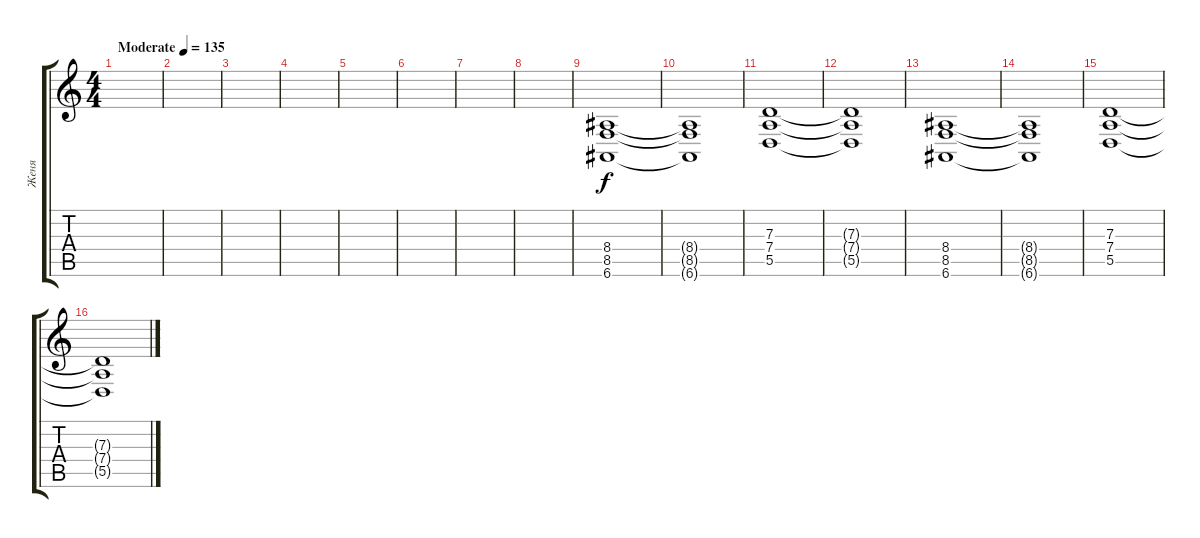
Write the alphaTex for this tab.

\track ("Женя" "Женя") {instrument stringensemble1}
\staff {score tabs}
\tuning (E4 B3 G3 D3 A2 E2) {hide}
\ts (4 4)
\tempo (135 "Moderate")
\clef g2
\ks c
|
|
|
|
|
|
|
|
(8.4 8.5 6.6).1 |
(8.4{t} 8.5{t} 6.6{t}).1 |
(7.3 7.4 5.5).1 |
(7.3{t} 7.4{t} 5.5{t}).1 |
(8.4 8.5 6.6).1 |
(8.4{t} 8.5{t} 6.6{t}).1 |
(7.3 7.4 5.5).1 |
(7.3{t} 7.4{t} 5.5{t}).1
